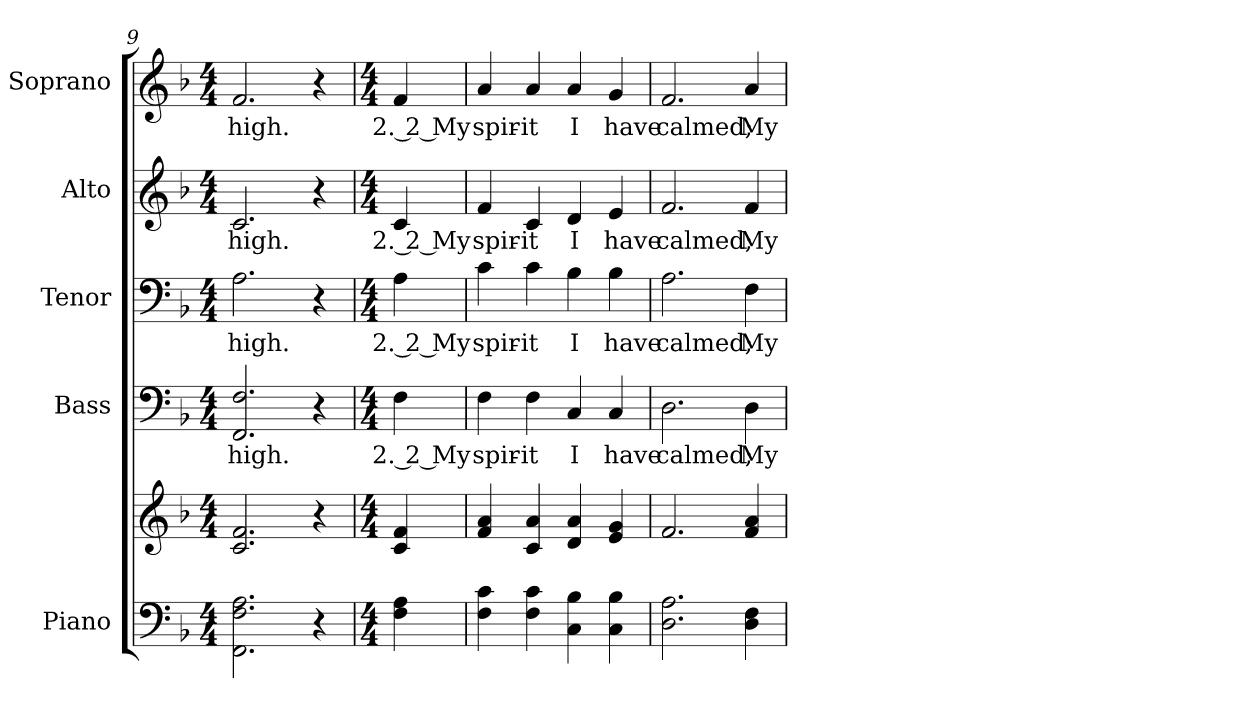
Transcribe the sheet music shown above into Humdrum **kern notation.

**kern	**kern	**kern	**text	**kern	**text	**kern	**text	**kern	**text
*part5	*part5	*part4	*part4	*part3	*part3	*part2	*part2	*part1	*part1
*staff6	*staff5	*staff4	*staff4	*staff3	*staff3	*staff2	*staff2	*staff1	*staff1
*I"Piano	*	*I"Bass	*	*I"Tenor	*	*I"Alto	*	*I"Soprano	*
*I'Pno.	*	*I'B.	*	*I'T.	*	*I'A.	*	*I'S.	*
*clefF4	*clefG2	*clefF4	*	*clefF4	*	*clefG2	*	*clefG2	*
*k[b-]	*k[b-]	*k[b-]	*	*k[b-]	*	*k[b-]	*	*k[b-]	*
*F:	*F:	*F:	*	*F:	*	*F:	*	*F:	*
*M4/4	*M4/4	*M4/4	*	*M4/4	*	*M4/4	*	*M4/4	*
=9	=9	=9	=9	=9	=9	=9	=9	=9	=9
!	!	!	!LO:LY:b:color=#000000	!	!	!	!	!	!
!	!	!	!	!	!LO:LY:b:color=#000000	!	!	!	!
!	!	!	!	!	!	!	!LO:LY:b:color=#000000	!	!
!	!	!	!	!	!	!	!	!	!LO:LY:b:color=#000000
2.FFi\ 2.Fi 2.Ai	2.ci/ 2.fi	2.FFi/ 2.Fi	high.	2.Ai\	high.	2.ci/	high.	2.fi/	high.
4r	4r	4r	.	4r	.	4r	.	4r	.
!!LO:PB:g=z
=10	=10	=10	=10	=10	=10	=10	=10	=10	=10
*M4/4	*M4/4	*M4/4	*	*M4/4	*	*M4/4	*	*M4/4	*
!	!	!	!LO:LY:b:color=#000000	!	!	!	!	!	!
!	!	!	!	!	!LO:LY:b:color=#000000	!	!	!	!
!	!	!	!	!	!	!	!LO:LY:b:color=#000000	!	!
!	!	!	!	!	!	!	!	!	!LO:LY:b:color=#000000
4Fi\ 4Ai	4ci/ 4fi	4Fi\	2. 2 My	4Ai\	2. 2 My	4ci/	2. 2 My	4fi/	2. 2 My
=11	=11	=11	=11	=11	=11	=11	=11	=11	=11
!	!	!	!LO:LY:b:color=#000000	!	!	!	!	!	!
!	!	!	!	!	!LO:LY:b:color=#000000	!	!	!	!
!	!	!	!	!	!	!	!LO:LY:b:color=#000000	!	!
!	!	!	!	!	!	!	!	!	!LO:LY:b:color=#000000
4Fi\ 4ci	4fi/ 4ai	4Fi\	spir-	4ci\	spir-	4fi/	spir-	4ai/	spir-
!	!	!	!LO:LY:b:color=#000000	!	!	!	!	!	!
!	!	!	!	!	!LO:LY:b:color=#000000	!	!	!	!
!	!	!	!	!	!	!	!LO:LY:b:color=#000000	!	!
!	!	!	!	!	!	!	!	!	!LO:LY:b:color=#000000
4Fi\ 4ci	4ci/ 4ai	4Fi\	-it	4ci\	-it	4ci/	-it	4ai/	-it
!	!	!	!LO:LY:b:color=#000000	!	!	!	!	!	!
!	!	!	!	!	!LO:LY:b:color=#000000	!	!	!	!
!	!	!	!	!	!	!	!LO:LY:b:color=#000000	!	!
!	!	!	!	!	!	!	!	!	!LO:LY:b:color=#000000
4Ci\ 4B-i	4di/ 4ai	4Ci/	I	4B-i\	I	4di/	I	4ai/	I
!	!	!	!LO:LY:b:color=#000000	!	!	!	!	!	!
!	!	!	!	!	!LO:LY:b:color=#000000	!	!	!	!
!	!	!	!	!	!	!	!LO:LY:b:color=#000000	!	!
!	!	!	!	!	!	!	!	!	!LO:LY:b:color=#000000
4Ci\ 4B-i	4ei/ 4gi	4Ci/	have	4B-i\	have	4ei/	have	4gi/	have
=12	=12	=12	=12	=12	=12	=12	=12	=12	=12
!	!	!	!LO:LY:b:color=#000000	!	!	!	!	!	!
!	!	!	!	!	!LO:LY:b:color=#000000	!	!	!	!
!	!	!	!	!	!	!	!LO:LY:b:color=#000000	!	!
!	!	!	!	!	!	!	!	!	!LO:LY:b:color=#000000
2.Di\ 2.Ai	2.fi/	2.Di\	calmed;	2.Ai\	calmed;	2.fi/	calmed;	2.fi/	calmed;
!	!	!	!LO:LY:b:color=#000000	!	!	!	!	!	!
!	!	!	!	!	!LO:LY:b:color=#000000	!	!	!	!
!	!	!	!	!	!	!	!LO:LY:b:color=#000000	!	!
!	!	!	!	!	!	!	!	!	!LO:LY:b:color=#000000
4Di\ 4Fi	4fi/ 4ai	4Di\	My	4Fi\	My	4fi/	My	4ai/	My
=	=	=	=	=	=	=	=	=	=
*-	*-	*-	*-	*-	*-	*-	*-	*-	*-
